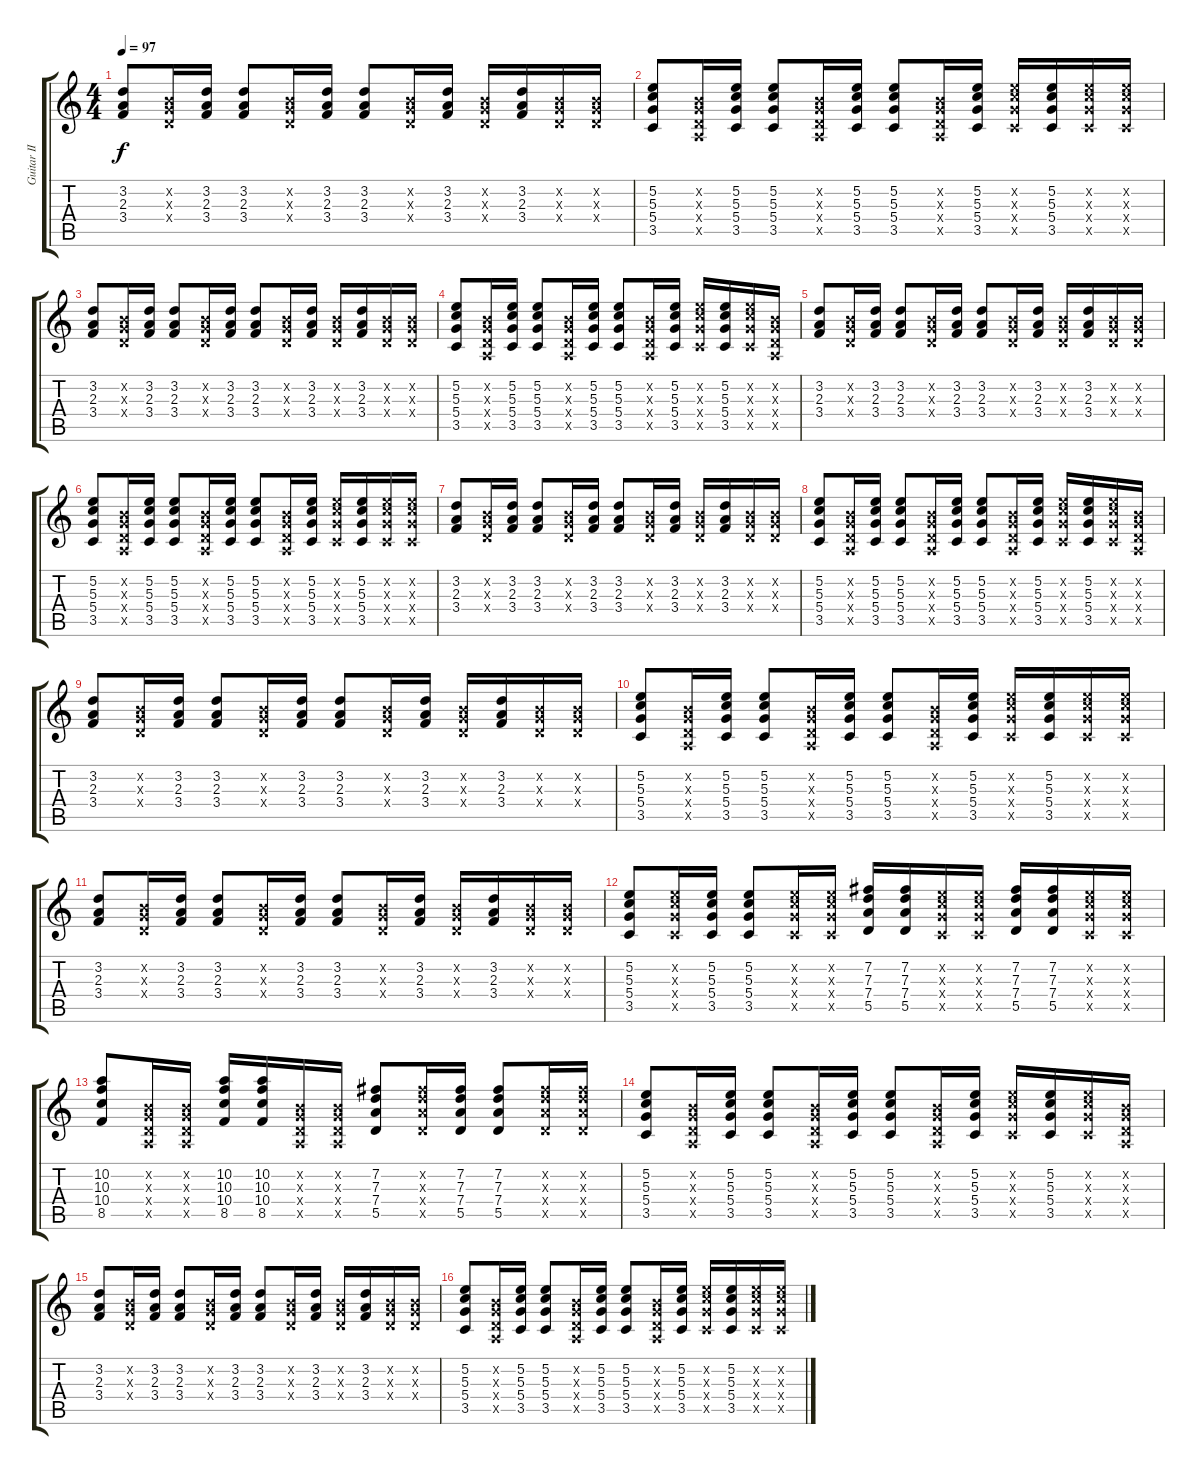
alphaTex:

\track ("Guitar II" "Guitar II") {instrument electricguitarclean}
\staff {score tabs}
\tuning (E4 B3 G3 D3 A2 E2) {hide}
\ts (4 4)
\tempo 97
\clef g2
\ks c
(3.2 2.3 3.4).8{dy f} (0.2{x} 0.3{x} 0.4{x}).16 (3.2 2.3 3.4).16 (3.2 2.3 3.4).8 (0.2{x} 0.3{x} 0.4{x}).16 (3.2 2.3 3.4).16 (3.2 2.3 3.4).8 (0.2{x} 0.3{x} 0.4{x}).16 (3.2 2.3 3.4).16 (0.2{x} 0.3{x} 0.4{x}).16 (3.2 2.3 3.4).16 (0.2{x} 0.3{x} 0.4{x}).16 (0.2{x} 0.3{x} 0.4{x}).16 |
(5.2 5.3 5.4 3.5).8 (0.2{x} 0.3{x} 0.4{x} 0.5{x}).16 (5.2 5.3 5.4 3.5).16 (5.2 5.3 5.4 3.5).8 (0.2{x} 0.3{x} 0.4{x} 0.5{x}).16 (5.2 5.3 5.4 3.5).16 (5.2 5.3 5.4 3.5).8 (0.2{x} 0.3{x} 0.4{x} 0.5{x}).16 (5.2 5.3 5.4 3.5).16 (5.2{x} 5.3{x} 5.4{x} 3.5{x}).16 (5.2 5.3 5.4 3.5).16 (5.2{x} 5.3{x} 5.4{x} 3.5{x}).16 (5.2{x} 5.3{x} 5.4{x} 3.5{x}).16 |
(3.2 2.3 3.4).8 (0.2{x} 0.3{x} 0.4{x}).16 (3.2 2.3 3.4).16 (3.2 2.3 3.4).8 (0.2{x} 0.3{x} 0.4{x}).16 (3.2 2.3 3.4).16 (3.2 2.3 3.4).8 (0.2{x} 0.3{x} 0.4{x}).16 (3.2 2.3 3.4).16 (0.2{x} 0.3{x} 0.4{x}).16 (3.2 2.3 3.4).16 (0.2{x} 0.3{x} 0.4{x}).16 (0.2{x} 0.3{x} 0.4{x}).16 |
(5.2 5.3 5.4 3.5).8 (0.2{x} 0.3{x} 0.4{x} 0.5{x}).16 (5.2 5.3 5.4 3.5).16 (5.2 5.3 5.4 3.5).8 (0.2{x} 0.3{x} 0.4{x} 0.5{x}).16 (5.2 5.3 5.4 3.5).16 (5.2 5.3 5.4 3.5).8 (0.2{x} 0.3{x} 0.4{x} 0.5{x}).16 (5.2 5.3 5.4 3.5).16 (5.2{x} 5.3{x} 5.4{x} 3.5{x}).16 (5.2 5.3 5.4 3.5).16 (5.2{x} 5.3{x} 5.4{x} 3.5{x}).16 (0.2{x} 0.3{x} 0.4{x} 0.5{x}).16 |
(3.2 2.3 3.4).8 (0.2{x} 0.3{x} 0.4{x}).16 (3.2 2.3 3.4).16 (3.2 2.3 3.4).8 (0.2{x} 0.3{x} 0.4{x}).16 (3.2 2.3 3.4).16 (3.2 2.3 3.4).8 (0.2{x} 0.3{x} 0.4{x}).16 (3.2 2.3 3.4).16 (0.2{x} 0.3{x} 0.4{x}).16 (3.2 2.3 3.4).16 (0.2{x} 0.3{x} 0.4{x}).16 (0.2{x} 0.3{x} 0.4{x}).16 |
(5.2 5.3 5.4 3.5).8 (0.2{x} 0.3{x} 0.4{x} 0.5{x}).16 (5.2 5.3 5.4 3.5).16 (5.2 5.3 5.4 3.5).8 (0.2{x} 0.3{x} 0.4{x} 0.5{x}).16 (5.2 5.3 5.4 3.5).16 (5.2 5.3 5.4 3.5).8 (0.2{x} 0.3{x} 0.4{x} 0.5{x}).16 (5.2 5.3 5.4 3.5).16 (5.2{x} 5.3{x} 5.4{x} 3.5{x}).16 (5.2 5.3 5.4 3.5).16 (5.2{x} 5.3{x} 5.4{x} 3.5{x}).16 (5.2{x} 5.3{x} 5.4{x} 3.5{x}).16 |
(3.2 2.3 3.4).8 (0.2{x} 0.3{x} 0.4{x}).16 (3.2 2.3 3.4).16 (3.2 2.3 3.4).8 (0.2{x} 0.3{x} 0.4{x}).16 (3.2 2.3 3.4).16 (3.2 2.3 3.4).8 (0.2{x} 0.3{x} 0.4{x}).16 (3.2 2.3 3.4).16 (0.2{x} 0.3{x} 0.4{x}).16 (3.2 2.3 3.4).16 (0.2{x} 0.3{x} 0.4{x}).16 (0.2{x} 0.3{x} 0.4{x}).16 |
(5.2 5.3 5.4 3.5).8 (0.2{x} 0.3{x} 0.4{x} 0.5{x}).16 (5.2 5.3 5.4 3.5).16 (5.2 5.3 5.4 3.5).8 (0.2{x} 0.3{x} 0.4{x} 0.5{x}).16 (5.2 5.3 5.4 3.5).16 (5.2 5.3 5.4 3.5).8 (0.2{x} 0.3{x} 0.4{x} 0.5{x}).16 (5.2 5.3 5.4 3.5).16 (5.2{x} 5.3{x} 5.4{x} 3.5{x}).16 (5.2 5.3 5.4 3.5).16 (5.2{x} 5.3{x} 5.4{x} 3.5{x}).16 (0.2{x} 0.3{x} 0.4{x} 0.5{x}).16 |
(3.2 2.3 3.4).8 (0.2{x} 0.3{x} 0.4{x}).16 (3.2 2.3 3.4).16 (3.2 2.3 3.4).8 (0.2{x} 0.3{x} 0.4{x}).16 (3.2 2.3 3.4).16 (3.2 2.3 3.4).8 (0.2{x} 0.3{x} 0.4{x}).16 (3.2 2.3 3.4).16 (0.2{x} 0.3{x} 0.4{x}).16 (3.2 2.3 3.4).16 (0.2{x} 0.3{x} 0.4{x}).16 (0.2{x} 0.3{x} 0.4{x}).16 |
(5.2 5.3 5.4 3.5).8 (0.2{x} 0.3{x} 0.4{x} 0.5{x}).16 (5.2 5.3 5.4 3.5).16 (5.2 5.3 5.4 3.5).8 (0.2{x} 0.3{x} 0.4{x} 0.5{x}).16 (5.2 5.3 5.4 3.5).16 (5.2 5.3 5.4 3.5).8 (0.2{x} 0.3{x} 0.4{x} 0.5{x}).16 (5.2 5.3 5.4 3.5).16 (5.2{x} 5.3{x} 5.4{x} 3.5{x}).16 (5.2 5.3 5.4 3.5).16 (5.2{x} 5.3{x} 5.4{x} 3.5{x}).16 (5.2{x} 5.3{x} 5.4{x} 3.5{x}).16 |
(3.2 2.3 3.4).8 (0.2{x} 0.3{x} 0.4{x}).16 (3.2 2.3 3.4).16 (3.2 2.3 3.4).8 (0.2{x} 0.3{x} 0.4{x}).16 (3.2 2.3 3.4).16 (3.2 2.3 3.4).8 (0.2{x} 0.3{x} 0.4{x}).16 (3.2 2.3 3.4).16 (0.2{x} 0.3{x} 0.4{x}).16 (3.2 2.3 3.4).16 (0.2{x} 0.3{x} 0.4{x}).16 (0.2{x} 0.3{x} 0.4{x}).16 |
(5.2 5.3 5.4 3.5).8 (5.2{x} 5.3{x} 5.4{x} 3.5{x}).16 (5.2 5.3 5.4 3.5).16 (5.2 5.3 5.4 3.5).8 (5.2{x} 5.3{x} 5.4{x} 3.5{x}).16 (5.2{x} 5.3{x} 5.4{x} 3.5{x}).16 (7.2 7.3 7.4 5.5).16 (7.2 7.3 7.4 5.5).16 (5.2{x} 5.3{x} 5.4{x} 3.5{x}).16 (5.2{x} 5.3{x} 5.4{x} 3.5{x}).16 (7.2 7.3 7.4 5.5).16 (7.2 7.3 7.4 5.5).16 (5.2{x} 5.3{x} 5.4{x} 3.5{x}).16 (5.2{x} 5.3{x} 5.4{x} 3.5{x}).16 |
(10.2 10.3 10.4 8.5).8 (0.2{x} 0.3{x} 0.4{x} 0.5{x}).16 (0.2{x} 0.3{x} 0.4{x} 0.5{x}).16 (10.2 10.3 10.4 8.5).16 (10.2 10.3 10.4 8.5).16 (0.2{x} 0.3{x} 0.4{x} 0.5{x}).16 (0.2{x} 0.3{x} 0.4{x} 0.5{x}).16 (7.2 7.3 7.4 5.5).8 (7.2{x} 7.3{x} 7.4{x} 5.5{x}).16 (7.2 7.3 7.4 5.5).16 (7.2 7.3 7.4 5.5).8 (7.2{x} 7.3{x} 7.4{x} 5.5{x}).16 (7.2{x} 7.3{x} 7.4{x} 5.5{x}).16 |
(5.2 5.3 5.4 3.5).8 (0.2{x} 0.3{x} 0.4{x} 0.5{x}).16 (5.2 5.3 5.4 3.5).16 (5.2 5.3 5.4 3.5).8 (0.2{x} 0.3{x} 0.4{x} 0.5{x}).16 (5.2 5.3 5.4 3.5).16 (5.2 5.3 5.4 3.5).8 (0.2{x} 0.3{x} 0.4{x} 0.5{x}).16 (5.2 5.3 5.4 3.5).16 (5.2{x} 5.3{x} 5.4{x} 3.5{x}).16 (5.2 5.3 5.4 3.5).16 (5.2{x} 5.3{x} 5.4{x} 3.5{x}).16 (0.2{x} 0.3{x} 0.4{x} 0.5{x}).16 |
(3.2 2.3 3.4).8 (0.2{x} 0.3{x} 0.4{x}).16 (3.2 2.3 3.4).16 (3.2 2.3 3.4).8 (0.2{x} 0.3{x} 0.4{x}).16 (3.2 2.3 3.4).16 (3.2 2.3 3.4).8 (0.2{x} 0.3{x} 0.4{x}).16 (3.2 2.3 3.4).16 (0.2{x} 0.3{x} 0.4{x}).16 (3.2 2.3 3.4).16 (0.2{x} 0.3{x} 0.4{x}).16 (0.2{x} 0.3{x} 0.4{x}).16 |
(5.2 5.3 5.4 3.5).8 (0.2{x} 0.3{x} 0.4{x} 0.5{x}).16 (5.2 5.3 5.4 3.5).16 (5.2 5.3 5.4 3.5).8 (0.2{x} 0.3{x} 0.4{x} 0.5{x}).16 (5.2 5.3 5.4 3.5).16 (5.2 5.3 5.4 3.5).8 (0.2{x} 0.3{x} 0.4{x} 0.5{x}).16 (5.2 5.3 5.4 3.5).16 (5.2{x} 5.3{x} 5.4{x} 3.5{x}).16 (5.2 5.3 5.4 3.5).16 (5.2{x} 5.3{x} 5.4{x} 3.5{x}).16 (5.2{x} 5.3{x} 5.4{x} 3.5{x}).16
